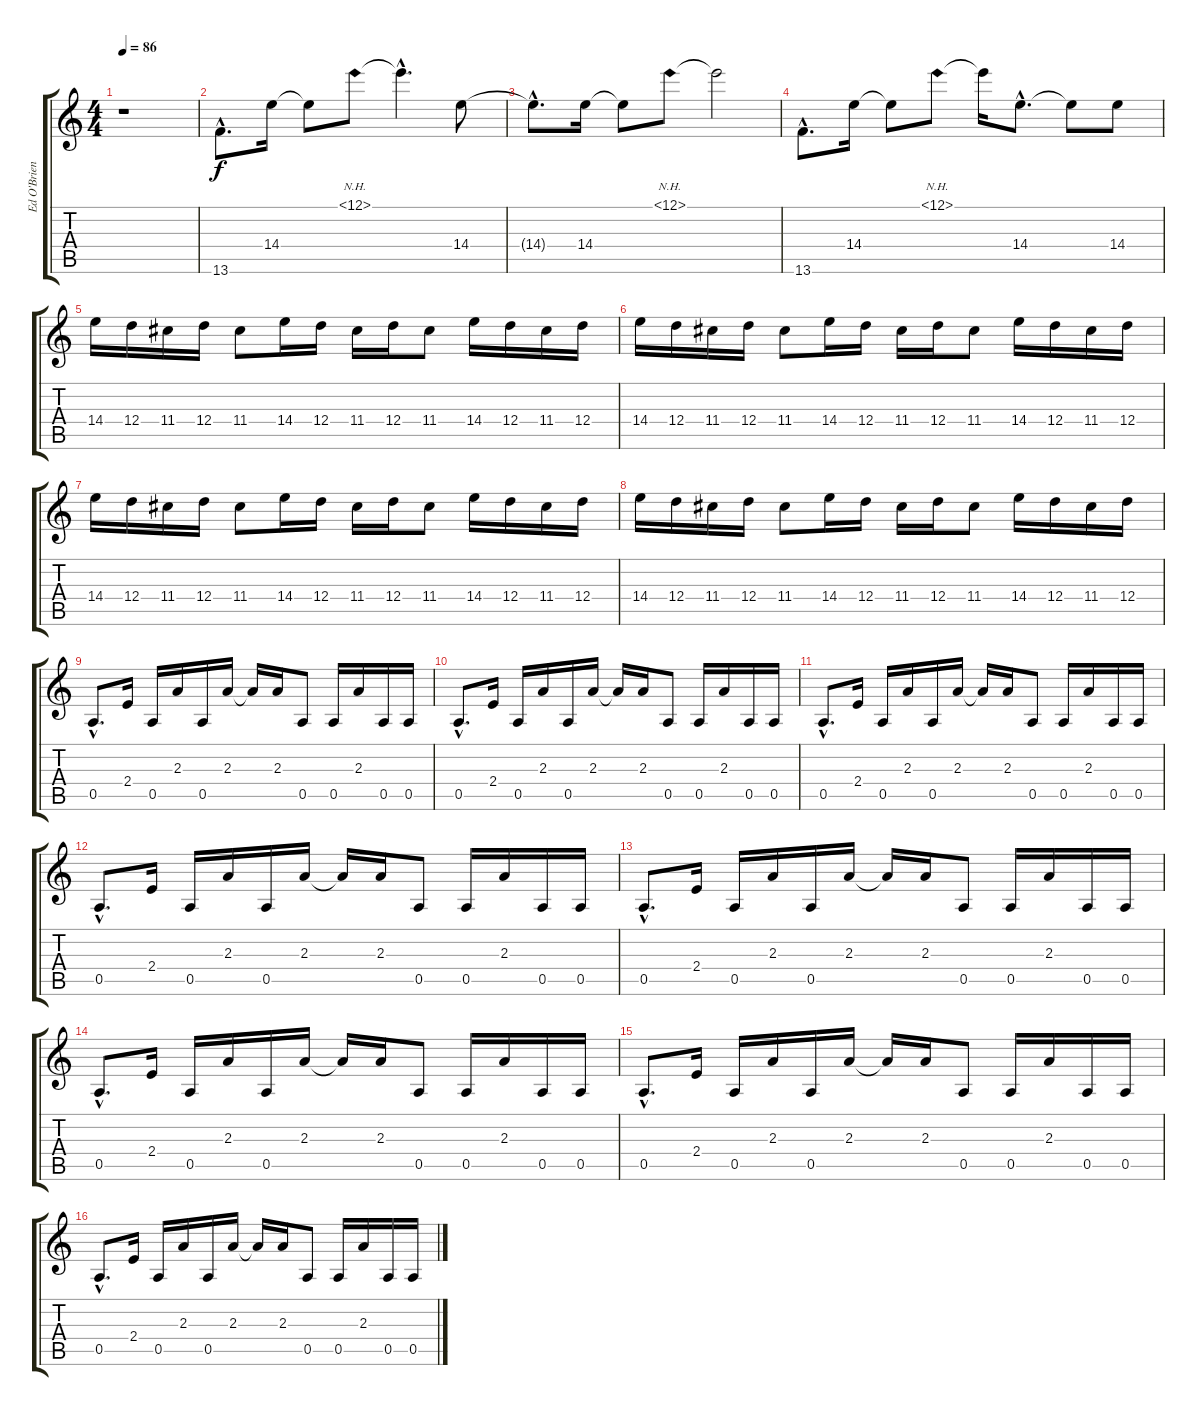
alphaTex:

\track ("Ed O'Brien" "Ed O'Brien") {instrument overdrivenguitar}
\staff {score tabs}
\tuning (E4 B3 G3 D3 A2 E2) {hide}
\ts (4 4)
\tempo 86
\clef g2
\ks c
r.1{dy f instrument overdrivenguitar} |
13.6{hac}.8{d} 14.4.16 14.4{t}.8 12.1{nh}.8 12.1{hac t}.4{d} 14.4.8 |
14.4{hac t}.8{d} 14.4.16 14.4{t}.8 12.1{nh}.8 12.1{t}.2 |
13.6{hac}.8{d} 14.4.16 14.4{t}.8 12.1{nh}.8 12.1{t}.16 14.4{hac}.8{d} 14.4{t}.8 14.4.8 |
14.4.16 12.4.16 11.4.16 12.4.16 11.4.8 14.4.16 12.4.16 11.4.16 12.4.16 11.4.8 14.4.16 12.4.16 11.4.16 12.4.16 |
14.4.16 12.4.16 11.4.16 12.4.16 11.4.8 14.4.16 12.4.16 11.4.16 12.4.16 11.4.8 14.4.16 12.4.16 11.4.16 12.4.16 |
14.4.16 12.4.16 11.4.16 12.4.16 11.4.8 14.4.16 12.4.16 11.4.16 12.4.16 11.4.8 14.4.16 12.4.16 11.4.16 12.4.16 |
14.4.16 12.4.16 11.4.16 12.4.16 11.4.8 14.4.16 12.4.16 11.4.16 12.4.16 11.4.8 14.4.16 12.4.16 11.4.16 12.4.16 |
0.5{hac}.8{d} 2.4.16 0.5.16 2.3.16 0.5.16 2.3.16 2.3{t}.16 2.3.16 0.5.8 0.5.16 2.3.16 0.5.16 0.5.16 |
0.5{hac}.8{d} 2.4.16 0.5.16 2.3.16 0.5.16 2.3.16 2.3{t}.16 2.3.16 0.5.8 0.5.16 2.3.16 0.5.16 0.5.16 |
0.5{hac}.8{d} 2.4.16 0.5.16 2.3.16 0.5.16 2.3.16 2.3{t}.16 2.3.16 0.5.8 0.5.16 2.3.16 0.5.16 0.5.16 |
0.5{hac}.8{d} 2.4.16 0.5.16 2.3.16 0.5.16 2.3.16 2.3{t}.16 2.3.16 0.5.8 0.5.16 2.3.16 0.5.16 0.5.16 |
0.5{hac}.8{d} 2.4.16 0.5.16 2.3.16 0.5.16 2.3.16 2.3{t}.16 2.3.16 0.5.8 0.5.16 2.3.16 0.5.16 0.5.16 |
0.5{hac}.8{d} 2.4.16 0.5.16 2.3.16 0.5.16 2.3.16 2.3{t}.16 2.3.16 0.5.8 0.5.16 2.3.16 0.5.16 0.5.16 |
0.5{hac}.8{d} 2.4.16 0.5.16 2.3.16 0.5.16 2.3.16 2.3{t}.16 2.3.16 0.5.8 0.5.16 2.3.16 0.5.16 0.5.16 |
0.5{hac}.8{d} 2.4.16 0.5.16 2.3.16 0.5.16 2.3.16 2.3{t}.16 2.3.16 0.5.8 0.5.16 2.3.16 0.5.16 0.5.16
